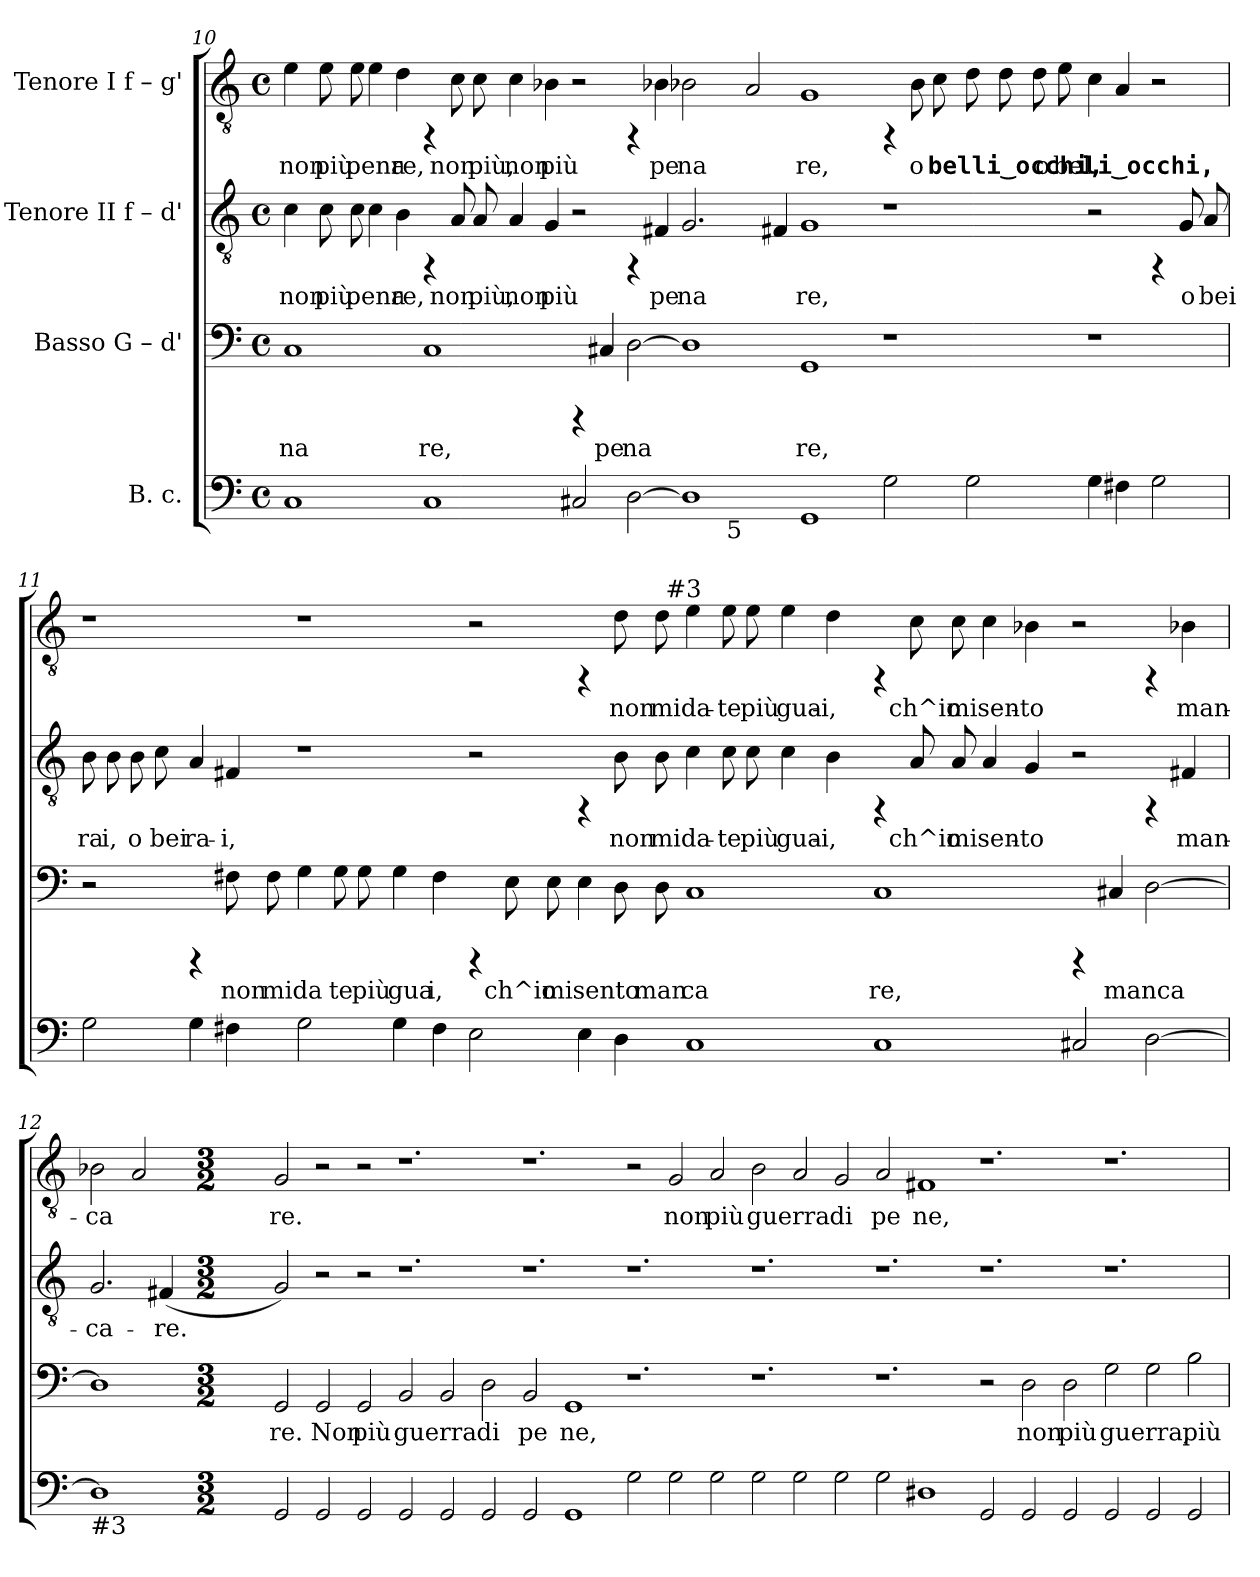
**kern	**kern	**text	**kern	**text	**kern	**text
*part4	*part3	*part3	*part2	*part2	*part1	*part1
*staff4	*staff3	*staff3	*staff2	*staff2	*staff1	*staff1
*I"B. c.	*I"Basso  G – d'	*	*I"Tenore II  f – d'	*	*I"Tenore I  f – g'	*
!!LO:LB:g=z
*clefF4	*clefF4	*	*clefGv2	*	*clefGv2	*
*k[]	*k[]	*	*k[]	*	*k[]	*
*C:	*C:	*	*C:	*	*C:	*
*M4/4	*M4/4	*	*M4/4	*	*M4/4	*
*met(c)	*met(c)	*	*met(c)	*	*met(c)	*
=10	=10	=10	=10	=10	=10	=10
!	!	!LO:LY:b:rj	!	!LO:LY:b:rj	!	!LO:LY:b:rj
*^	*	*	*	*	*	*
1C	1ryy	1C	-na	4c\	non	4e\	non
!	!	!	!	!	!LO:LY:b:rj	!	!LO:LY:b:rj
.	.	.	.	8c\	più	8e\	più
!	!	!	!	!	!LO:LY:b:rj	!	!LO:LY:b:rj
.	.	.	.	8c\	pena	8e\	pena
!	!	!	!	!	!LO:LY:b:rj	!	!LO:LY:b:rj
.	.	.	.	4c\	.	4e\	.
!	!	!	!	!	!LO:LY:b:rj	!	!LO:LY:b:rj
.	.	.	.	4B\	re,	4d\	re,
!	!	!	!LO:LY:b:rj	!	!	!	!
1C	1ryy	1C	re,	4rFF	.	4rFF	.
!	!	!	!	!	!LO:LY:b:rj	!	!LO:LY:b:rj
.	.	.	.	8A/	non	8c\	non
!	!	!	!	!	!LO:LY:b:rj	!	!LO:LY:b:rj
.	.	.	.	8A/	più,	8c\	più,
!	!	!	!	!	!LO:LY:b:rj	!	!LO:LY:b:rj
.	.	.	.	4A/	non	4c\	non
!	!	!	!	!	!LO:LY:b:rj	!	!LO:LY:b:rj
.	.	.	.	4G/	più	4B-X\	più
2C#X/	1ryy	4rCCC	.	2r	.	2r	.
!	!	!	!LO:LY:b:rj	!	!	!	!
.	.	4C#X/	pe	.	.	.	.
!	!	!	!LO:LY:b:rj	!	!	!	!
[>2D\	.	[>2D\	na	4rFF	.	4rFF	.
!	!	!	!	!	!LO:LY:b:rj	!	!LO:LY:b:rj
.	.	.	.	4F#X/	pe	4B-X\	pe
!	!	!	!LO:LY:b:rj	!	!LO:LY:b:rj	!	!LO:LY:b:rj
1D]	4ryy	1D]	.	2.G/	na	2B-X\	na
.	16..ryy	.	.	.	.	.	.
!	!LO:TX:b:t=5	!	!	!	!	!	!
.	1ryy	.	.	.	.	.	.
!	!	!	!	!	!	!	!LO:LY:b:rj
.	.	.	.	.	.	2A/	.
!	!	!	!	!	!LO:LY:b:rj	!	!
.	.	.	.	4F#X/	.	.	.
!	!	!	!LO:LY:b:rj	!	!LO:LY:b:rj	!	!LO:LY:b:rj
1GG	.	1GG	re,	1G	re,	1G	re,
.	1ryy	.	.	.	.	.	.
2G\	.	1r	.	1r	.	4rFF	.
!	!	!	!	!	!	!	!LO:LY:b:rj
.	.	.	.	.	.	8B-\	o
.	1ryy	.	.	.	.	.	.
!	!	!	!	!	!	!	!LO:LY:b:rj
.	.	.	.	.	.	8c\	belli‿occhi,
!	!	!	!	!	!	!	!LO:LY:b:rj
2G\	.	.	.	.	.	8d\	.
!	!	!	!	!	!	!	!LO:LY:b:rj
.	.	.	.	.	.	8d\	.
!	!	!	!	!	!	!	!LO:LY:b:rj
.	.	.	.	.	.	8d\	o
!	!	!	!	!	!	!	!LO:LY:b:rj
.	.	.	.	.	.	8e\	bel
!	!	!	!	!	!	!	!LO:LY:b:rj
4G\	.	1r	.	2r	.	4c\	li‿occhi,
!	!	!	!	!	!	!	!LO:LY:b:rj
4F#X\	.	.	.	.	.	4A/	.
.	2ryy	.	.	.	.	.	.
2G\	.	.	.	4rFF	.	2r	.
!	!	!	!	!	!LO:LY:b:rj	!	!
.	.	.	.	8G/	o	.	.
.	8ryy	.	.	.	.	.	.
!	!	!	!	!	!LO:LY:b:rj	!	!
.	.	.	.	8A/	bei	.	.
.	64ryy	.	.	.	.	.	.
!!LO:PB:g=z
=11	=11	=11	=11	=11	=11	=11	=11
!	!	!	!	!	!LO:LY:b:rj	!	!
*v	*v	*	*	*	*	*^	*
2G\	2r	.	8B\	ra	1r	1ryy	.
!	!	!	!	!LO:LY:b:rj	!	!	!
.	.	.	8B\	i,	.	.	.
!	!	!	!	!LO:LY:b:rj	!	!	!
.	.	.	8B\	o	.	.	.
!	!	!	!	!LO:LY:b:rj	!	!	!
.	.	.	8c\	bei	.	.	.
!	!	!	!	!LO:LY:b:rj	!	!	!
4G\	4rCCC	.	4A/	ra-	.	.	.
!	!	!LO:LY:b:rj	!	!LO:LY:b:rj	!	!	!
4F#X\	8F#X\	non	4F#X/	-i,	.	.	.
!	!	!LO:LY:b:rj	!	!	!	!	!
.	8F#\	mi	.	.	.	.	.
!	!	!LO:LY:b:rj	!	!	!	!	!
2G\	4G\	da	1r	.	1r	1ryy	.
!	!	!LO:LY:b:rj	!	!	!	!	!
.	8G\	te	.	.	.	.	.
!	!	!LO:LY:b:rj	!	!	!	!	!
.	8G\	più	.	.	.	.	.
!	!	!LO:LY:b:rj	!	!	!	!	!
4G\	4G\	gua	.	.	.	.	.
!	!	!LO:LY:b:rj	!	!	!	!	!
4F#\	4F#\	i,	.	.	.	.	.
2E\	4rCCC	.	2r	.	2r	2ryy	.
!	!	!LO:LY:b:rj	!	!	!	!	!
.	8E\	ch^io	.	.	.	.	.
!	!	!LO:LY:b:rj	!	!	!	!	!
.	8E\	mi	.	.	.	.	.
!	!	!LO:LY:b:rj	!	!	!	!	!
4E\	4E\	sento	4rFF	.	4rFF	4ryy	.
!	!	!LO:LY:b:rj	!	!LO:LY:b:rj	!	!	!LO:LY:b:rj
4D\	8D\	.	8B\	non	8d>\	8ryy	non
!	!	!LO:LY:b:rj	!	!LO:LY:b:rj	!	!	!LO:LY:b:rj
.	8D\	man	8B\	mi	8d\	32ryy	mi
!	!	!	!	!	!	!LO:TX:a:t=#3	!
.	.	.	.	.	.	1ryy	.
!	!	!LO:LY:b:rj	!	!LO:LY:b:rj	!	!	!LO:LY:b:rj
1C	1C	ca	4c\	da-	4e\	.	da-
!	!	!	!	!LO:LY:b:rj	!	!	!LO:LY:b:rj
.	.	.	8c\	-te	8e\	.	-te
!	!	!	!	!LO:LY:b:rj	!	!	!LO:LY:b:rj
.	.	.	8c\	più	8e\	.	più
!	!	!	!	!LO:LY:b:rj	!	!	!LO:LY:b:rj
.	.	.	4c\	gua-	4e\	.	gua-
!	!	!	!	!LO:LY:b:rj	!	!	!LO:LY:b:rj
.	.	.	4B\	-i,	4d\	.	-i,
.	.	.	.	.	.	1ryy	.
!	!	!LO:LY:b:rj	!	!	!	!	!
1C	1C	re,	4rFF	.	4rFF	.	.
!	!	!	!	!LO:LY:b:rj	!	!	!LO:LY:b:rj
.	.	.	8A/	ch^io	8c\	.	ch^io
!	!	!	!	!LO:LY:b:rj	!	!	!LO:LY:b:rj
.	.	.	8A/	mi	8c\	.	mi
!	!	!	!	!LO:LY:b:rj	!	!	!LO:LY:b:rj
.	.	.	4A/	sen-	4c\	.	sen-
!	!	!	!	!LO:LY:b:rj	!	!	!LO:LY:b:rj
.	.	.	4G/	-to	4B-X\	.	-to
.	.	.	.	.	.	1ryy	.
2C#X/	4rCCC	.	2r	.	2r	.	.
!	!	!LO:LY:b:rj	!	!	!	!	!
.	4C#X/	manca	.	.	.	.	.
!	!	!LO:LY:b:rj	!	!	!	!	!
[>2D\	[>2D\	.	4rFF	.	4rFF	.	.
!	!	!	!	!LO:LY:b:rj	!	!	!LO:LY:b:rj
.	.	.	4F#X/	man-	4B-X\	.	man-
.	.	.	.	.	.	16.ryy	.
!!LO:PB:g=z
=12	=12	=12	=12	=12	=12	=12	=12
!LO:TX:b:t=#3	!	!	!	!	!	!	!
!	!	!LO:LY:b:rj	!	!LO:LY:b:rj	!	!	!LO:LY:b:rj
*	*	*	*	*	*v	*v	*
1D]	1D]	.	2.G/	-ca-	2B-X\	-ca
!	!	!	!	!	!	!LO:LY:b:rj
.	.	.	.	.	2A/	.
!	!	!	!	!LO:LY:b:rj	!	!
.	.	.	(<4F#X/	-re.	.	.
*M3/2	*M3/2	*	*M3/2	*	*M3/2	*
!	!	!LO:LY:b:rj	!	!LO:LY:b:rj	!	!LO:LY:b:rj
2GG/	2GG/	re.	2G/)	.	2G/	re.
!	!	!LO:LY:b:rj	!	!	!	!
2GG/	2GG/	Non	2r	.	2r	.
!	!	!LO:LY:b:rj	!	!	!	!
2GG/	2GG/	più	2r	.	2r	.
!	!	!LO:LY:b:rj	!	!	!	!
2GG/	2BB/	guerra	1.r	.	1.r	.
!	!	!LO:LY:b:rj	!	!	!	!
2GG/	2BB/	.	.	.	.	.
!	!	!LO:LY:b:rj	!	!	!	!
2GG/	2D\	di	.	.	.	.
!	!	!LO:LY:b:rj	!	!	!	!
2GG/	2BB/	pe	1.r	.	1.r	.
!	!	!LO:LY:b:rj	!	!	!	!
1GG	1GG	ne,	.	.	.	.
2G\	1.r	.	1.r	.	2r	.
!	!	!	!	!	!	!LO:LY:b:rj
2G\	.	.	.	.	2G/	non
!	!	!	!	!	!	!LO:LY:b:rj
2G\	.	.	.	.	2A/	più
!	!	!	!	!	!	!LO:LY:b:rj
2G\	1.r	.	1.r	.	2B-\	guerra
!	!	!	!	!	!	!LO:LY:b:rj
2G\	.	.	.	.	2A/	.
!	!	!	!	!	!	!LO:LY:b:rj
2G\	.	.	.	.	2G/	di
!	!	!	!	!	!	!LO:LY:b:rj
2G\	1.r	.	1.r	.	2A/	pe
!	!	!	!	!	!	!LO:LY:b:rj
1D#	.	.	.	.	1F#X	ne,
2GG/	2r	.	1.r	.	1.r	.
!	!	!LO:LY:b:rj	!	!	!	!
2GG/	2D\	non	.	.	.	.
!	!	!LO:LY:b:rj	!	!	!	!
2GG/	2D\	più	.	.	.	.
!	!	!LO:LY:b:rj	!	!	!	!
2GG/	2G\	guerra,	1.r	.	1.r	.
!	!	!LO:LY:b:rj	!	!	!	!
2GG/	2G\	.	.	.	.	.
!	!	!LO:LY:b:rj	!	!	!	!
2GG/	2B\	più	.	.	.	.
=	=	=	=	=	=	=
*-	*-	*-	*-	*-	*-	*-
